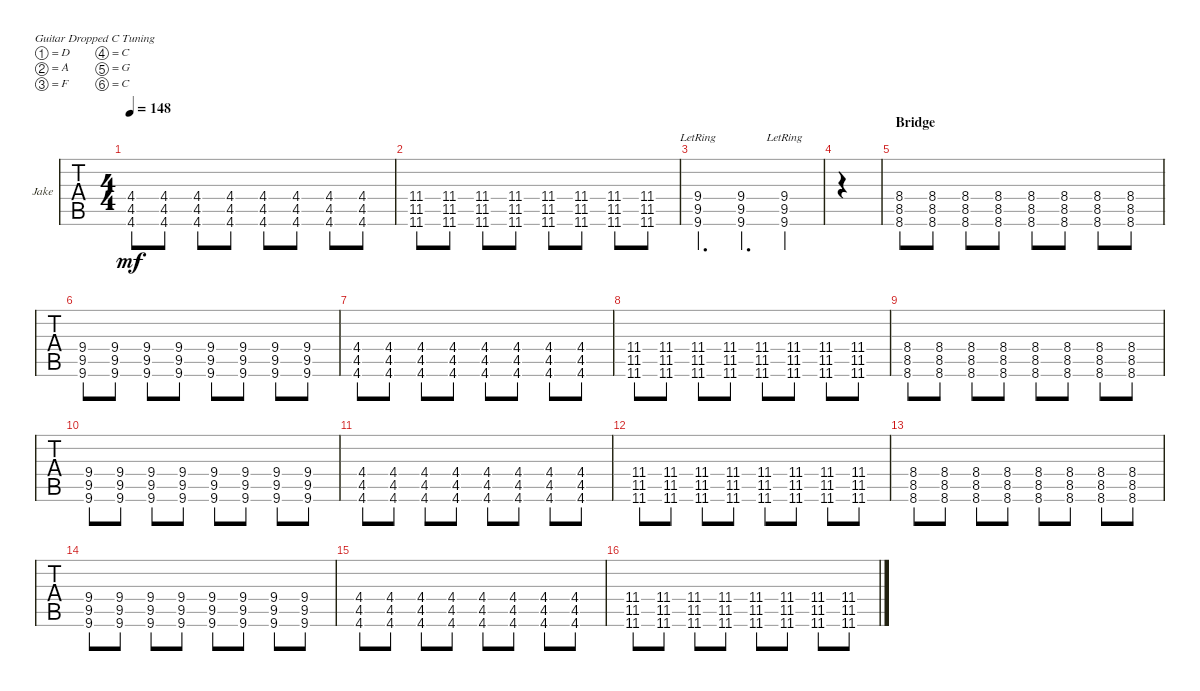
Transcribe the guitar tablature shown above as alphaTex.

\defaultSystemsLayout 4
\bracketExtendMode groupsimilarinstruments
\firstSystemTrackNameOrientation horizontal
\otherSystemsTrackNameOrientation horizontal
\track ("Jake" "Jake") {instrument distortionguitar}
\staff {tabs}
\tuning (D4 A3 F3 C3 G2 C2)
\ts (4 4)
\tempo 148
\clef g2
\ks c
(4.5 4.6 4.4).8{dy mf} (4.6 4.5 4.4).8 (4.6 4.5 4.4).8 (4.6 4.5 4.4).8 (4.6 4.5 4.4).8 (4.6 4.5 4.4).8 (4.6 4.5 4.4).8 (4.6 4.5 4.4).8 |
(11.6 11.5 11.4).8 (11.6 11.5 11.4).8 (11.6 11.5 11.4).8 (11.6 11.5 11.4).8 (11.6 11.5 11.4).8 (11.6 11.5 11.4).8 (11.6 11.5 11.4).8 (11.6 11.5 11.4).8 |
(9.6{lr} 9.5{lr} 9.4{lr}).4{d} (9.6 9.5 9.4).4{d} (9.4{lr} 9.5{lr} 9.6{lr}).4 |
|
\section ("" "Bridge")
(8.6 8.4 8.5).8 (8.6 8.5 8.4).8 (8.6 8.4 8.5).8 (8.6 8.5 8.4).8 (8.6 8.4 8.5).8 (8.6 8.5 8.4).8 (8.6 8.4 8.5).8 (8.6 8.5 8.4).8 |
(9.6 9.5 9.4).8 (9.4 9.5 9.6).8 (9.6 9.5 9.4).8 (9.4 9.5 9.6).8 (9.6 9.5 9.4).8 (9.4 9.5 9.6).8 (9.6 9.5 9.4).8 (9.4 9.5 9.6).8 |
(4.5 4.6 4.4).8 (4.6 4.5 4.4).8 (4.6 4.5 4.4).8 (4.6 4.5 4.4).8 (4.6 4.5 4.4).8 (4.6 4.5 4.4).8 (4.6 4.5 4.4).8 (4.6 4.5 4.4).8 |
(11.6 11.5 11.4).8 (11.6 11.5 11.4).8 (11.6 11.5 11.4).8 (11.6 11.5 11.4).8 (11.6 11.5 11.4).8 (11.6 11.5 11.4).8 (11.6 11.5 11.4).8 (11.6 11.5 11.4).8 |
(8.6 8.4 8.5).8 (8.6 8.5 8.4).8 (8.6 8.4 8.5).8 (8.6 8.5 8.4).8 (8.6 8.4 8.5).8 (8.6 8.5 8.4).8 (8.6 8.4 8.5).8 (8.6 8.5 8.4).8 |
(9.6 9.5 9.4).8 (9.4 9.5 9.6).8 (9.6 9.5 9.4).8 (9.4 9.5 9.6).8 (9.6 9.5 9.4).8 (9.4 9.5 9.6).8 (9.6 9.5 9.4).8 (9.4 9.5 9.6).8 |
(4.5 4.6 4.4).8 (4.6 4.5 4.4).8 (4.6 4.5 4.4).8 (4.6 4.5 4.4).8 (4.6 4.5 4.4).8 (4.6 4.5 4.4).8 (4.6 4.5 4.4).8 (4.6 4.5 4.4).8 |
(11.6 11.5 11.4).8 (11.6 11.5 11.4).8 (11.6 11.5 11.4).8 (11.6 11.5 11.4).8 (11.6 11.5 11.4).8 (11.6 11.5 11.4).8 (11.6 11.5 11.4).8 (11.6 11.5 11.4).8 |
(8.6 8.4 8.5).8 (8.6 8.5 8.4).8 (8.6 8.4 8.5).8 (8.6 8.5 8.4).8 (8.6 8.4 8.5).8 (8.6 8.5 8.4).8 (8.6 8.4 8.5).8 (8.6 8.5 8.4).8 |
(9.6 9.5 9.4).8 (9.4 9.5 9.6).8 (9.6 9.5 9.4).8 (9.4 9.5 9.6).8 (9.6 9.5 9.4).8 (9.4 9.5 9.6).8 (9.6 9.5 9.4).8 (9.4 9.5 9.6).8 |
(4.5 4.6 4.4).8 (4.6 4.5 4.4).8 (4.6 4.5 4.4).8 (4.6 4.5 4.4).8 (4.6 4.5 4.4).8 (4.6 4.5 4.4).8 (4.6 4.5 4.4).8 (4.6 4.5 4.4).8 |
(11.6 11.5 11.4).8 (11.6 11.5 11.4).8 (11.6 11.5 11.4).8 (11.6 11.5 11.4).8 (11.6 11.5 11.4).8 (11.6 11.5 11.4).8 (11.6 11.5 11.4).8 (11.6 11.5 11.4).8
